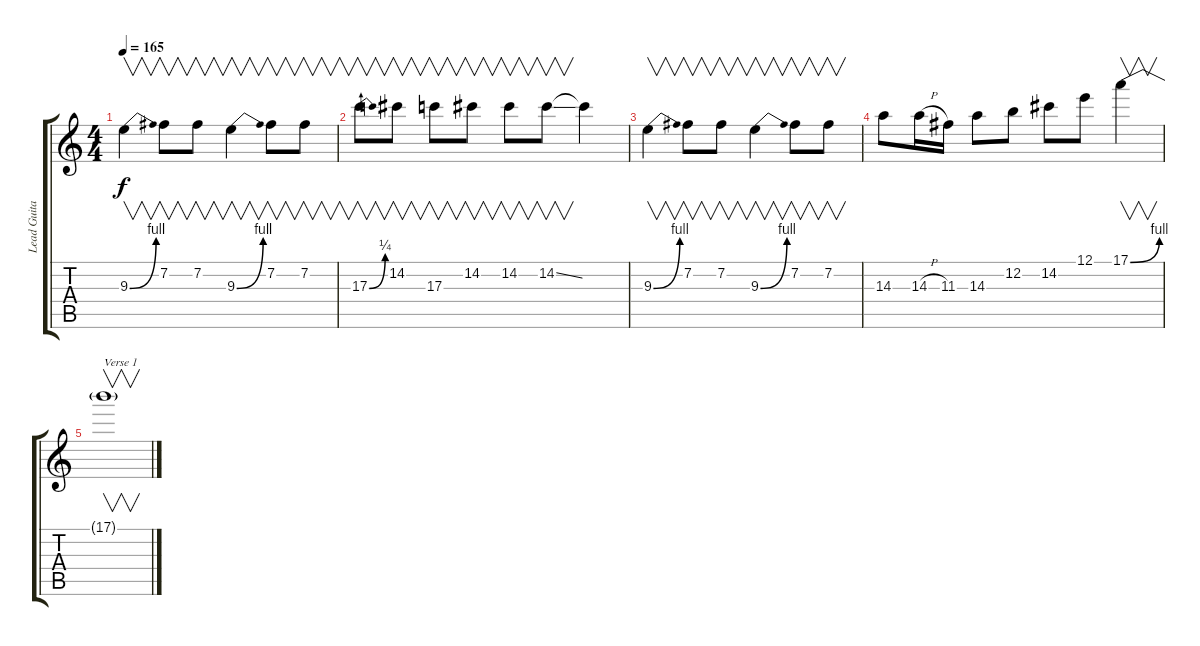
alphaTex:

\track ("Lead Guitar 2" "Lead Guita") {instrument overdrivenguitar}
\staff {score tabs}
\tuning (E4 B3 G3 D3 A2 E2) {hide}
\ts (4 4)
\tempo 165
\clef g2
\ks c
9.3{be (bend 0 0 60 4)}.4{v dy f} 7.2.8{v} 7.2.8{v} 9.3{be (bend 0 0 60 4)}.4{v} 7.2.8{v} 7.2.8{v} |
17.3{be (bend 0 0 60 1)}.8{v} 14.2.8{v} 17.3.8{v} 14.2.8{v} 14.2.8{v} 14.2{ss}.8{v} 14.2{t}.4 |
9.3{be (bend 0 0 60 4)}.4{v} 7.2.8{v} 7.2.8{v} 9.3{be (bend 0 0 60 4)}.4{v} 7.2.8{v} 7.2.8{v} |
14.3.8 14.3{h}.16 11.3.16 14.3.8 12.2.8 14.2.8 12.1.8 17.1{be (bend 0 0 60 4)}.4{v} |
17.1{t}.1{v txt "Verse 1"}
